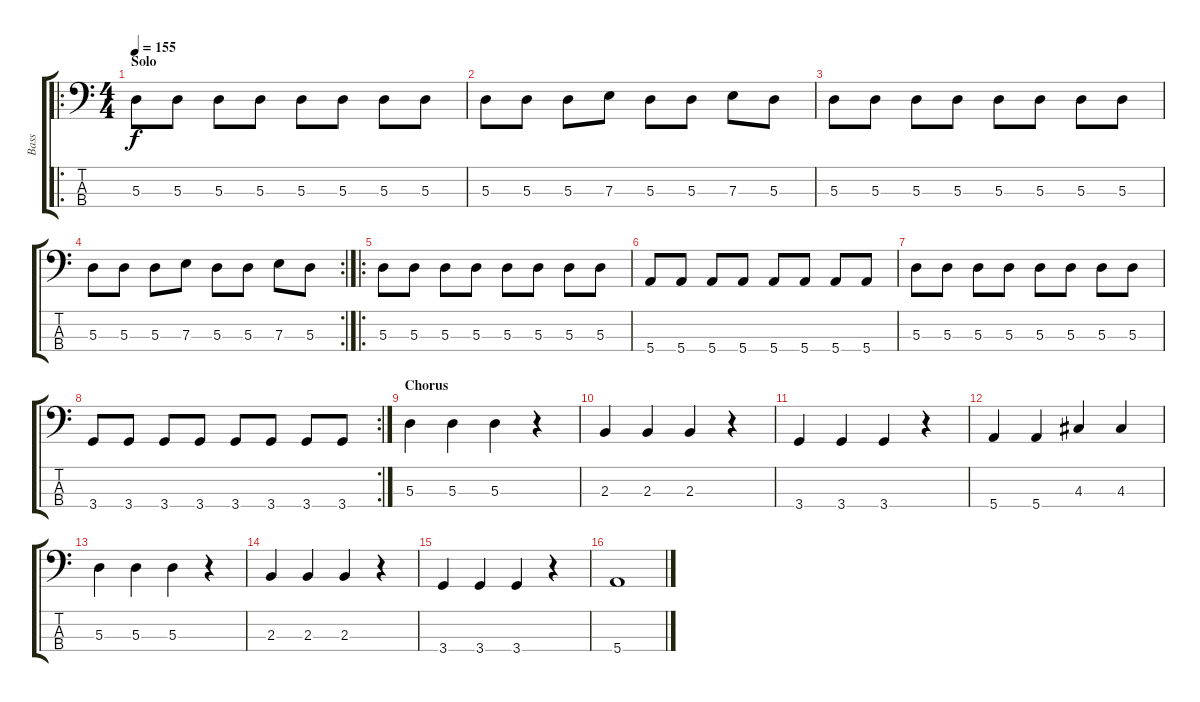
\track ("Bass" "Bass") {instrument electricbassfinger}
\staff {score tabs}
\tuning (G2 D2 A1 E1) {hide}
\ro
\ts (4 4)
\section ("" "Solo")
\tempo 155
\clef f4
\ks c
5.3.8{dy f} 5.3.8 5.3.8 5.3.8 5.3.8 5.3.8 5.3.8 5.3.8 |
5.3.8 5.3.8 5.3.8 7.3.8 5.3.8 5.3.8 7.3.8 5.3.8 |
5.3.8 5.3.8 5.3.8 5.3.8 5.3.8 5.3.8 5.3.8 5.3.8 |
\rc 2
5.3.8 5.3.8 5.3.8 7.3.8 5.3.8 5.3.8 7.3.8 5.3.8 |
\ro
5.3.8 5.3.8 5.3.8 5.3.8 5.3.8 5.3.8 5.3.8 5.3.8 |
5.4.8 5.4.8 5.4.8 5.4.8 5.4.8 5.4.8 5.4.8 5.4.8 |
5.3.8 5.3.8 5.3.8 5.3.8 5.3.8 5.3.8 5.3.8 5.3.8 |
\rc 2
3.4.8 3.4.8 3.4.8 3.4.8 3.4.8 3.4.8 3.4.8 3.4.8 |
\section ("" "Chorus")
5.3.4 5.3.4 5.3.4 r.4 |
2.3.4 2.3.4 2.3.4 r.4 |
3.4.4 3.4.4 3.4.4 r.4 |
5.4.4 5.4.4 4.3.4 4.3.4 |
5.3.4 5.3.4 5.3.4 r.4 |
2.3.4 2.3.4 2.3.4 r.4 |
3.4.4 3.4.4 3.4.4 r.4 |
5.4.1{volume 0}
